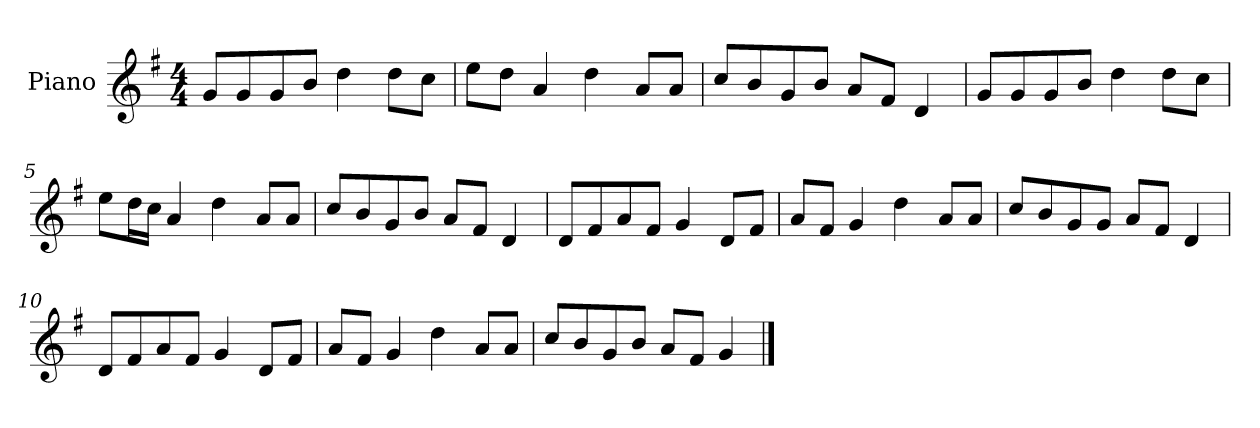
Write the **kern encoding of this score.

**kern
*part1
*staff1
*I"Piano
*I'P-no
*clefG2
*k[f#]
*M4/4
*MM90
=1
8g/L
8g/
8g/
8b/J
4dd\
8dd\L
8cc\J
=2
8ee\L
8dd\J
4a/
4dd\
8a/L
8a/J
=3
8cc/L
8b/
8g/
8b/J
8a/L
8f#/J
4d/
=4
8g/L
8g/
8g/
8b/J
4dd\
8dd\L
8cc\J
=5
8ee\L
16dd\L
16cc\JJ
4a/
4dd\
8a/L
8a/J
!!LO:LB:g=z
=6
8cc/L
8b/
8g/
8b/J
8a/L
8f#/J
4d/
=7
8d/L
8f#/
8a/
8f#/J
4g/
8d/L
8f#/J
=8
8a/L
8f#/J
4g/
4dd\
8a/L
8a/J
=9
8cc/L
8b/
8g/
8g/J
8a/L
8f#/J
4d/
=10
8d/L
8f#/
8a/
8f#/J
4g/
8d/L
8f#/J
=11
8a/L
8f#/J
4g/
4dd\
8a/L
8a/J
!!LO:LB:g=z
=12
8cc/L
8b/
8g/
8b/J
8a/L
8f#/J
4g/
==
*-
